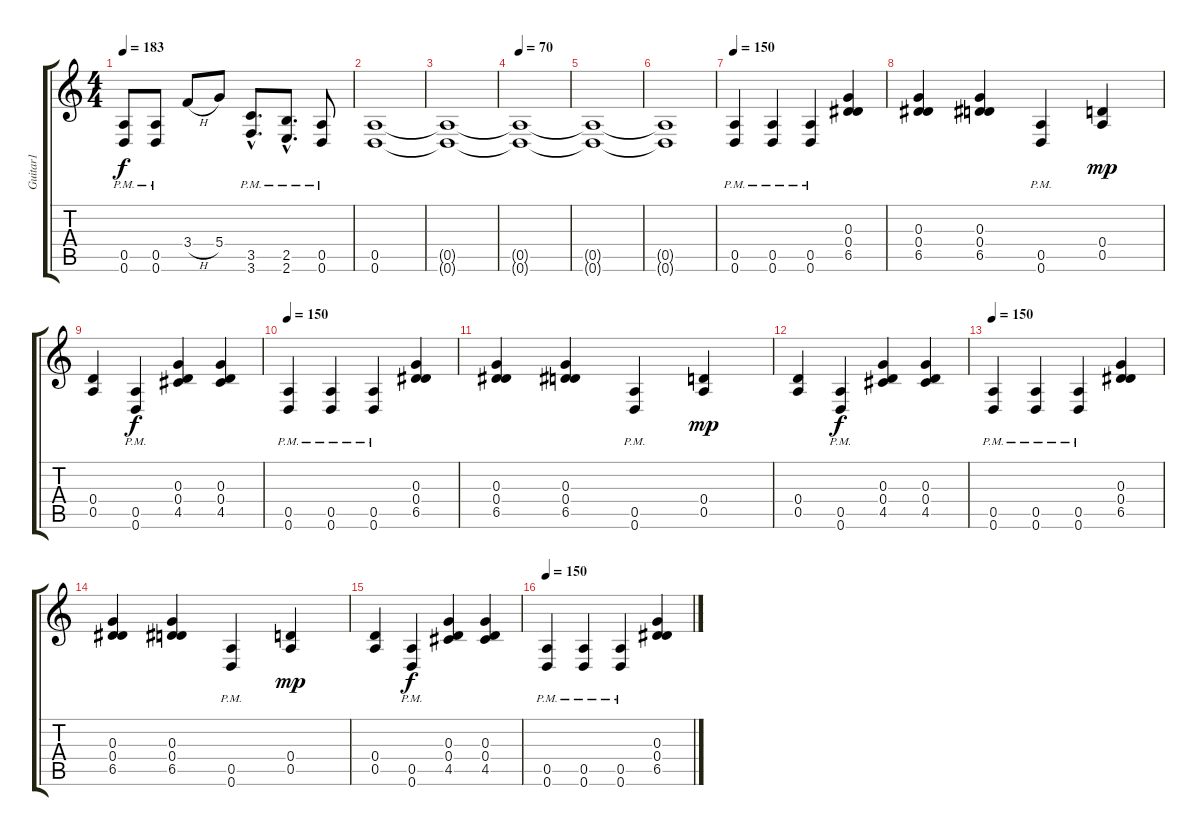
\track ("Guitar1" "Guitar1") {instrument distortionguitar}
\staff {score tabs}
\tuning (E4 B3 G3 D3 A2 D2) {hide}
\ts (4 4)
\tempo 183
\clef g2
\ks c
(0.5{pm} 0.6{pm}).8{dy f} (0.5{pm} 0.6{pm}).8 3.4{h}.8 5.4.8 (3.5{hac pm} 3.6{hac pm}).8{d} (2.5{hac pm} 2.6{hac pm}).8{d} (0.5{pm} 0.6{pm}).8 |
(0.5 0.6).1 |
(0.5{t} 0.6{t}).1 |
\tempo 70
(0.5{t} 0.6{t}).1 |
(0.5{t} 0.6{t}).1{volume 3} |
(0.5{t} 0.6{t}).1 |
\tempo 150
(0.5{pm} 0.6{pm}).4{volume 15} (0.5{pm} 0.6{pm}).4 (0.5{pm} 0.6{pm}).4 (0.3 0.4 6.5).4 |
(0.3 0.4 6.5).4 (0.3 0.4 6.5).4 (0.5{pm} 0.6{pm}).4 (0.4 0.5).4{dy mp} |
(0.4 0.5).4 (0.5{pm} 0.6{pm}).4{dy f} (0.3 0.4 4.5).4 (0.3 0.4 4.5).4 |
\tempo 150
(0.5{pm} 0.6{pm}).4{volume 15} (0.5{pm} 0.6{pm}).4 (0.5{pm} 0.6{pm}).4 (0.3 0.4 6.5).4 |
(0.3 0.4 6.5).4 (0.3 0.4 6.5).4 (0.5{pm} 0.6{pm}).4 (0.4 0.5).4{dy mp} |
(0.4 0.5).4 (0.5{pm} 0.6{pm}).4{dy f} (0.3 0.4 4.5).4 (0.3 0.4 4.5).4 |
\tempo 150
(0.5{pm} 0.6{pm}).4{volume 15} (0.5{pm} 0.6{pm}).4 (0.5{pm} 0.6{pm}).4 (0.3 0.4 6.5).4 |
(0.3 0.4 6.5).4 (0.3 0.4 6.5).4 (0.5{pm} 0.6{pm}).4 (0.4 0.5).4{dy mp} |
(0.4 0.5).4 (0.5{pm} 0.6{pm}).4{dy f} (0.3 0.4 4.5).4 (0.3 0.4 4.5).4 |
\tempo 150
(0.5{pm} 0.6{pm}).4{volume 15} (0.5{pm} 0.6{pm}).4 (0.5{pm} 0.6{pm}).4 (0.3 0.4 6.5).4
